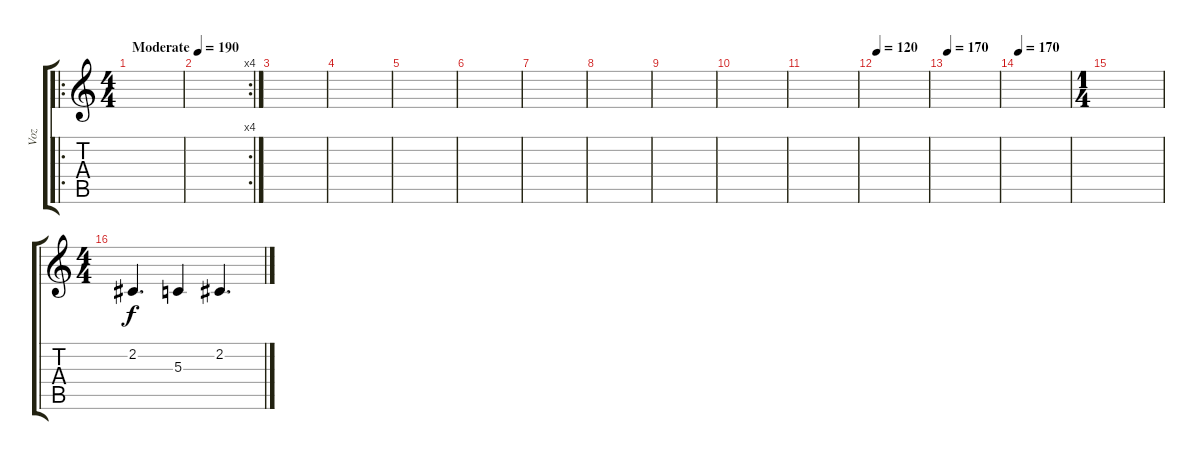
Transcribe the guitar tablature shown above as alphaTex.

\track ("Voz" "Voz") {instrument tenorsax}
\staff {score tabs}
\tuning (E4 B3 G3 D3 A2 E2) {hide}
\ro
\ts (4 4)
\tempo (190 "Moderate")
\clef g2
\ks c
|
\rc 4
|
|
|
|
|
|
|
|
|
|
\tempo 120
|
\tempo 170
|
\tempo 170
|
\ts (1 4)
|
\ts (4 4)
2.2.4{d} 5.3.4 2.2.4{d}
